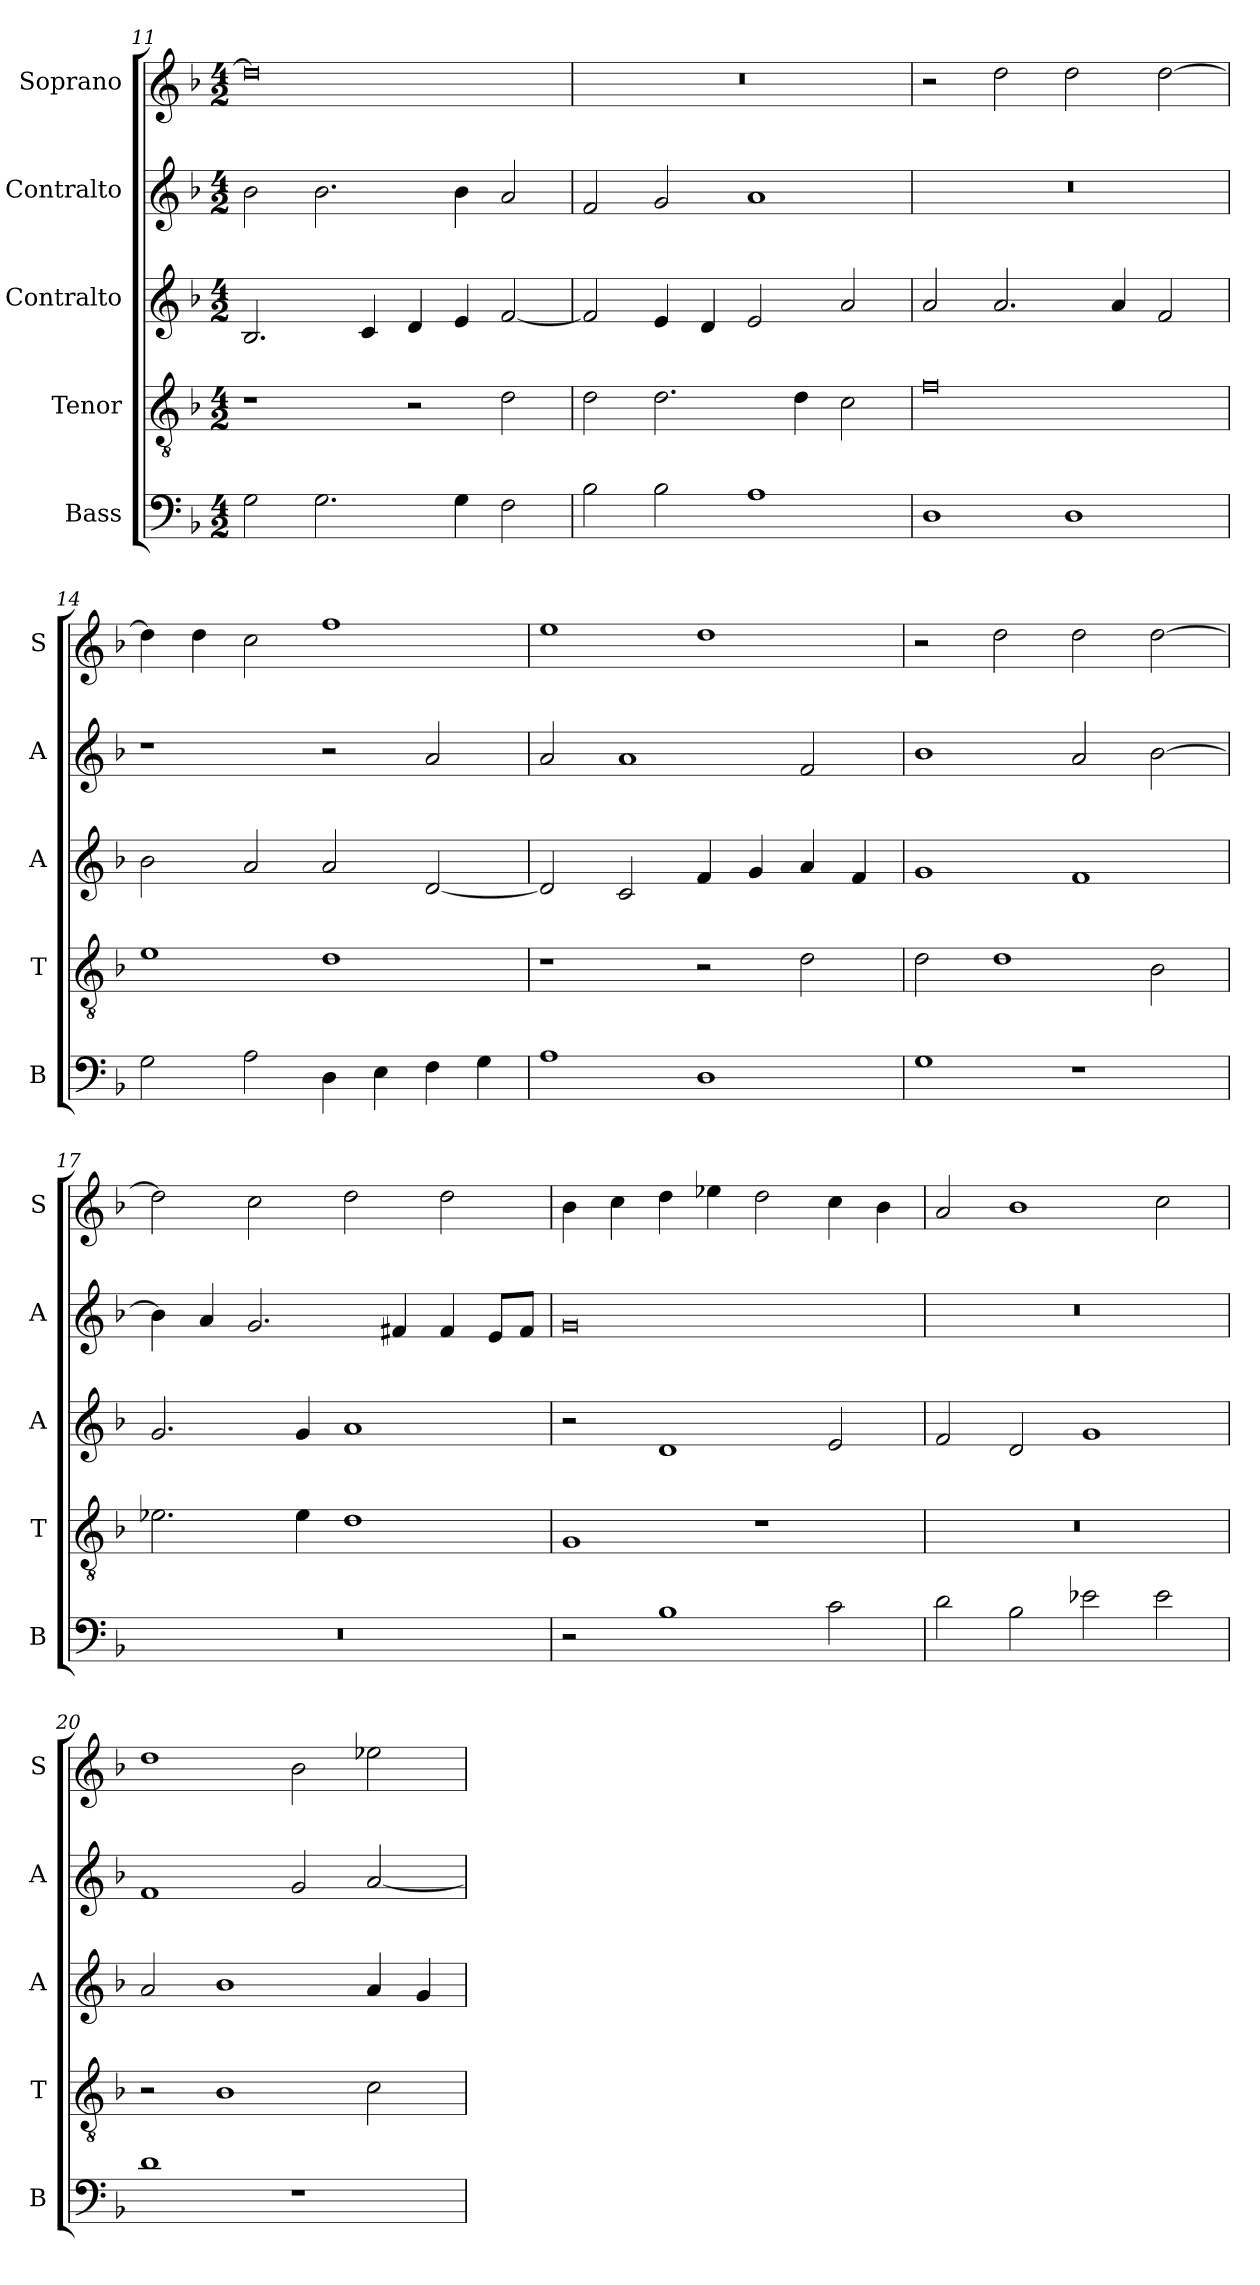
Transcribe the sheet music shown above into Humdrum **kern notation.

**kern	**kern	**kern	**kern	**kern
*part5	*part4	*part3	*part2	*part1
*staff5	*staff4	*staff3	*staff2	*staff1
*I"Bass	*I"Tenor	*I"Contralto	*I"Contralto	*I"Soprano
*I'B	*I'T	*I'A	*I'A	*I'S
*clefF4	*clefGv2	*clefG2	*clefG2	*clefG2
*k[b-]	*k[b-]	*k[b-]	*k[b-]	*k[b-]
*G:dor	*G:dor	*G:dor	*G:dor	*G:dor
*M4/2	*M4/2	*M4/2	*M4/2	*M4/2
=11	=11	=11	=11	=11
2G	1r	2.B-	2b-	0dd]
2.G	.	.	2.b-	.
.	.	4c	.	.
.	2r	4d	.	.
4G	.	4e	4b-	.
2F	2d	[2f	2a	.
=12	=12	=12	=12	=12
2B-	2d	2f]	2f	0r
2B-	2.d	4e	2g	.
.	.	4d	.	.
1A	.	2e	1a	.
.	4d	.	.	.
.	2c	2a	.	.
=13	=13	=13	=13	=13
1D	0f	2a	0r	2r
.	.	2.a	.	2dd
1D	.	.	.	2dd
.	.	4a	.	.
.	.	2f	.	[2dd
=14	=14	=14	=14	=14
2G	1e	2b-	1r	4dd]
.	.	.	.	4dd
2A	.	2a	.	2cc
4D	1d	2a	2r	1ff
4E	.	.	.	.
4F	.	[2d	2a	.
4G	.	.	.	.
=15	=15	=15	=15	=15
1A	1r	2d]	2a	1ee
.	.	2c	1a	.
1D	2r	4f	.	1dd
.	.	4g	.	.
.	2d	4a	2f	.
.	.	4f	.	.
=16	=16	=16	=16	=16
1G	2d	1g	1b-	2r
.	1d	.	.	2dd
1r	.	1f	2a	2dd
.	2B-	.	[2b-	[2dd
=17	=17	=17	=17	=17
0r	2.e-X	2.g	4b-]	2dd]
.	.	.	4a	.
.	.	.	2.g	2cc
.	4e-	4g	.	.
.	1d	1a	.	2dd
.	.	.	4f#X	.
.	.	.	4f#	2dd
.	.	.	8e/L	.
.	.	.	8f#/J	.
=18	=18	=18	=18	=18
2r	1G	2r	0g	4b-
.	.	.	.	4cc
1B-	.	1d	.	4dd
.	.	.	.	4ee-X
.	1r	.	.	2dd
2c	.	2e	.	4cc
.	.	.	.	4b-
=19	=19	=19	=19	=19
2d	0r	2f	0r	2a
2B-	.	2d	.	1b-
2e-X	.	1g	.	.
2e-	.	.	.	2cc
=20	=20	=20	=20	=20
1d	2r	2a	1f	1dd
.	1B-	1b-	.	.
1r	.	.	2g	2b-
.	2c	4a	[2a	2ee-X
.	.	4g	.	.
=	=	=	=	=
*-	*-	*-	*-	*-
